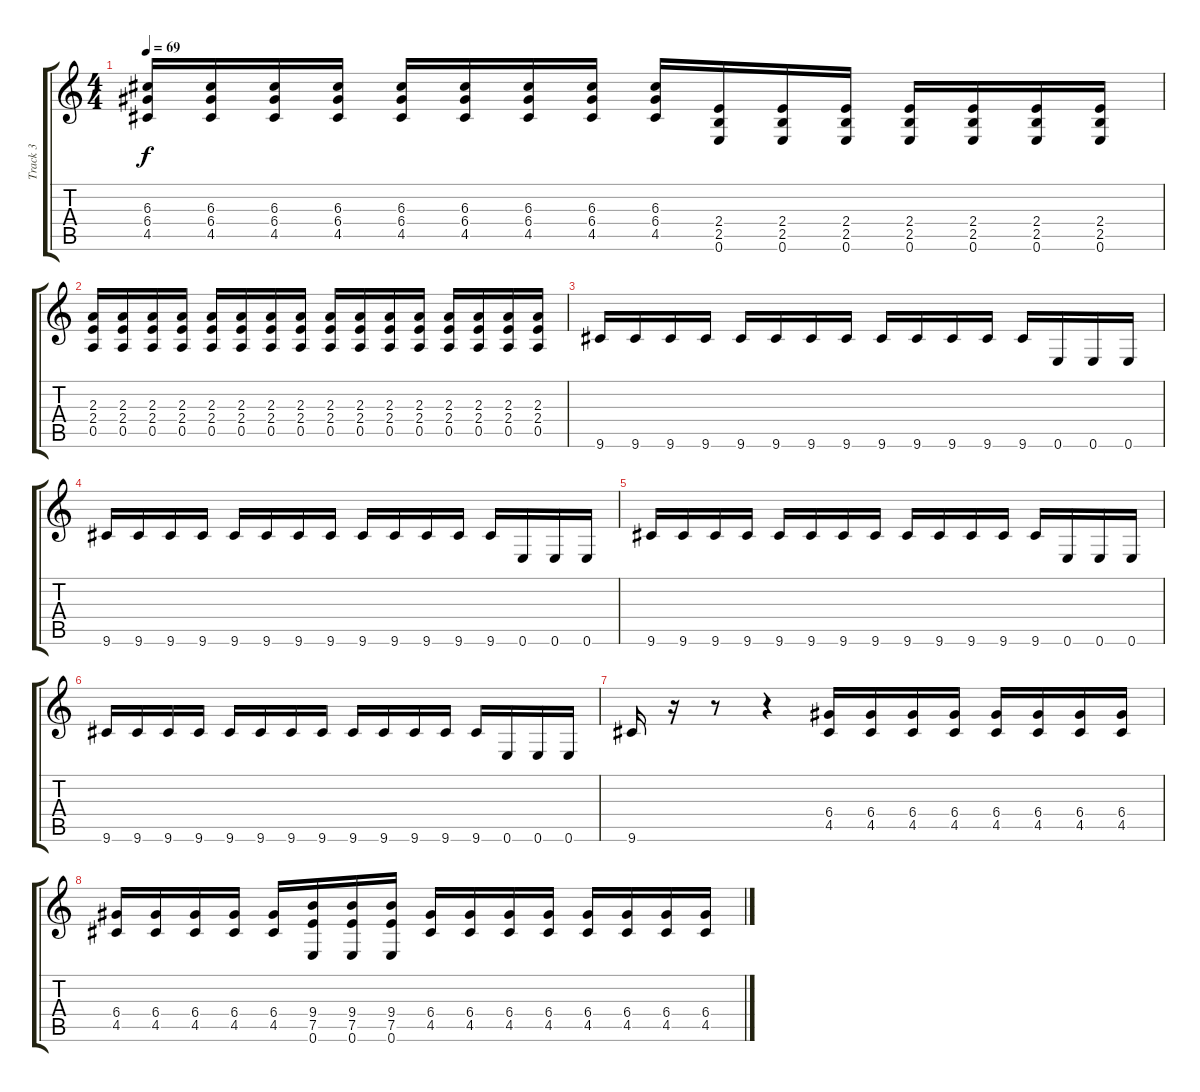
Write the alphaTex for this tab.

\track ("Track 3" "Track 3") {instrument distortionguitar}
\staff {score tabs}
\tuning (E4 B3 G3 D3 A2 E2) {hide}
\ts (4 4)
\tempo 69
\clef g2
\ks c
(6.3 6.4 4.5).16{dy f} (6.3 6.4 4.5).16 (6.3 6.4 4.5).16 (6.3 6.4 4.5).16 (6.3 6.4 4.5).16 (6.3 6.4 4.5).16 (6.3 6.4 4.5).16 (6.3 6.4 4.5).16 (6.3 6.4 4.5).16 (2.4 2.5 0.6).16 (2.4 2.5 0.6).16 (2.4 2.5 0.6).16 (2.4 2.5 0.6).16 (2.4 2.5 0.6).16 (2.4 2.5 0.6).16 (2.4 2.5 0.6).16 |
(2.3 2.4 0.5).16 (2.3 2.4 0.5).16 (2.3 2.4 0.5).16 (2.3 2.4 0.5).16 (2.3 2.4 0.5).16 (2.3 2.4 0.5).16 (2.3 2.4 0.5).16 (2.3 2.4 0.5).16 (2.3 2.4 0.5).16 (2.3 2.4 0.5).16 (2.3 2.4 0.5).16 (2.3 2.4 0.5).16 (2.3 2.4 0.5).16 (2.3 2.4 0.5).16 (2.3 2.4 0.5).16 (2.3 2.4 0.5).16 |
9.6.16 9.6.16 9.6.16 9.6.16 9.6.16 9.6.16 9.6.16 9.6.16 9.6.16 9.6.16 9.6.16 9.6.16 9.6.16 0.6.16 0.6.16 0.6.16 |
9.6.16 9.6.16 9.6.16 9.6.16 9.6.16 9.6.16 9.6.16 9.6.16 9.6.16 9.6.16 9.6.16 9.6.16 9.6.16 0.6.16 0.6.16 0.6.16 |
9.6.16 9.6.16 9.6.16 9.6.16 9.6.16 9.6.16 9.6.16 9.6.16 9.6.16 9.6.16 9.6.16 9.6.16 9.6.16 0.6.16 0.6.16 0.6.16 |
9.6.16 9.6.16 9.6.16 9.6.16 9.6.16 9.6.16 9.6.16 9.6.16 9.6.16 9.6.16 9.6.16 9.6.16 9.6.16 0.6.16 0.6.16 0.6.16 |
9.6.16 r.16 r.8 r.4 (6.4 4.5).16 (6.4 4.5).16 (6.4 4.5).16 (6.4 4.5).16 (6.4 4.5).16 (6.4 4.5).16 (6.4 4.5).16 (6.4 4.5).16 |
(6.4 4.5).16 (6.4 4.5).16 (6.4 4.5).16 (6.4 4.5).16 (6.4 4.5).16 (9.4 7.5 0.6).16 (9.4 7.5 0.6).16 (9.4 7.5 0.6).16 (6.4 4.5).16 (6.4 4.5).16 (6.4 4.5).16 (6.4 4.5).16 (6.4 4.5).16 (6.4 4.5).16 (6.4 4.5).16 (6.4 4.5).16
